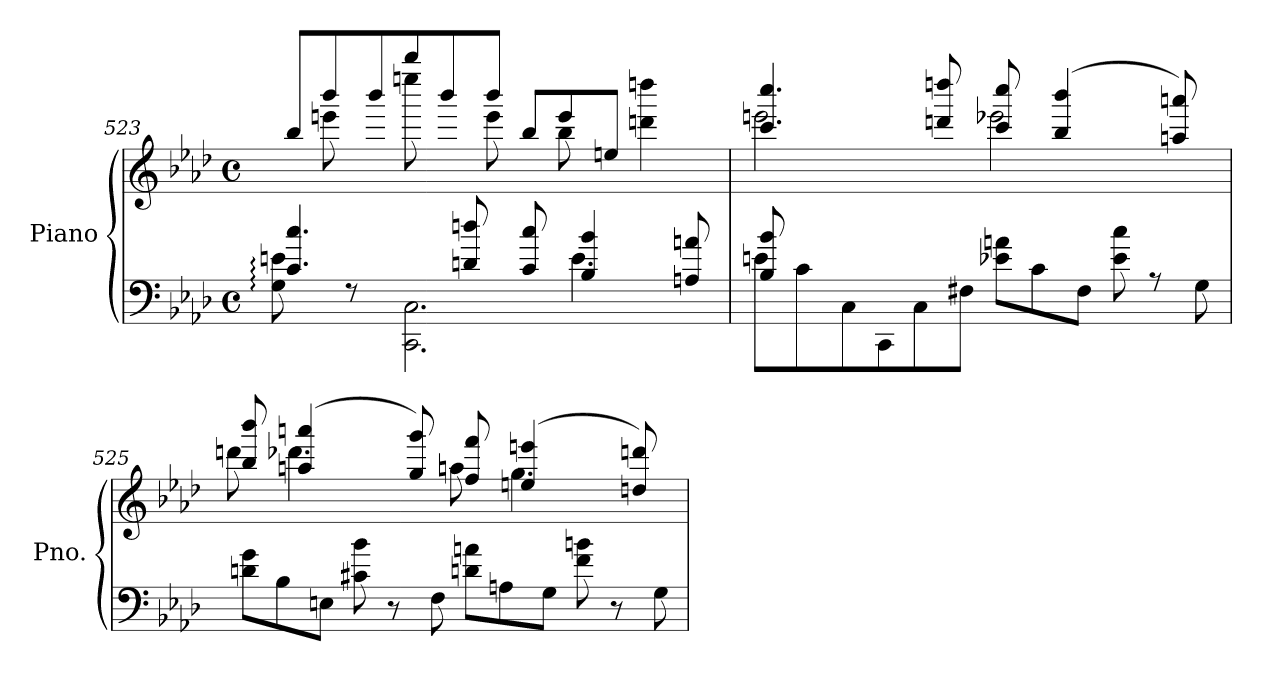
**kern	**kern
*part1	*part1
*staff2	*staff1
*I"Piano	*
*I'Pno.	*
!!LO:LB:g=z
*clefF4	*clefG2
*k[b-e-a-d-]	*k[b-e-a-d-]
*M4/4	*M4/4
*met(c)	*met(c)
=523	=523
*^	*
*	*^	*
*	*	*	*Xtuplet
*	*	*	*^
4.c/ 4.cc/	8G\: 8en\:	4.ccyy	12bb-/L	12ryy
.	.	.	12bbb-/	12eeen\
.	8rF	.	.	.
.	.	.	12bbb-/	12ryy
.	2.CC\ 2.C\	.	12bbbb-/	12eeeen\
.	.	.	12bbb-/	12ryy
8dn/ 8ddn/	.	8rBByy	.	.
.	.	.	12bbb-/J	12eee\
8c/ 8cc/	.	8rBByy	12bb-/L	12ryy
.	.	.	12eee/	12bb-\
4B-/ 4b-/	.	4.e\	.	.
.	.	.	12een/J	12rffyy
.	.	.	4dddn\ 4ddddn\	4ryy
8An/ 8an/	.	.	.	.
*	*v	*v	*	*
=524	=524	=524	=524
*	*Xtuplet	*	*
8B-/ 8b-/	12en\L	4.ccc/ 4.cccc/	2eeen\
.	12c\	.	.
8ryy	.	.	.
.	12C\	.	.
4ryy	12CC\	.	.
.	12C\	.	.
.	.	8dddn/ 8ddddn/	.
.	12F#X\J	.	.
2ryy	12e-X\ 12an\L	8ccc/ 8cccc/	2eee-X\
.	12c\	.	.
.	.	(4bb-/ 4bbb-/	.
.	12F#\J	.	.
.	12e-\ 12cc\	.	.
.	12rA	.	.
.	.	8aan/ 8aaan/)	.
.	12G\	.	.
*v	*v	*	*
=525	=525	=525
12dn\ 12g\L	8bb-/ 8bbb-/	8dddn\
12B-\	.	.
.	(4aan/ 4aaan/	4.ddd-X\
12En\J	.	.
12c#X\ 12b-\	.	.
12r	.	.
.	8gg/ 8ggg/)	.
12F\	.	.
12dn\ 12an\L	8ff/ 8fff/	8aan\
12An\	.	.
.	(4een/ 4eeen/	4.gg\
12G\J	.	.
12f\ 12bn\	.	.
12r	.	.
.	8ddn/ 8dddn/)	.
12G\	.	.
*	*v	*v
=	=
*-	*-
